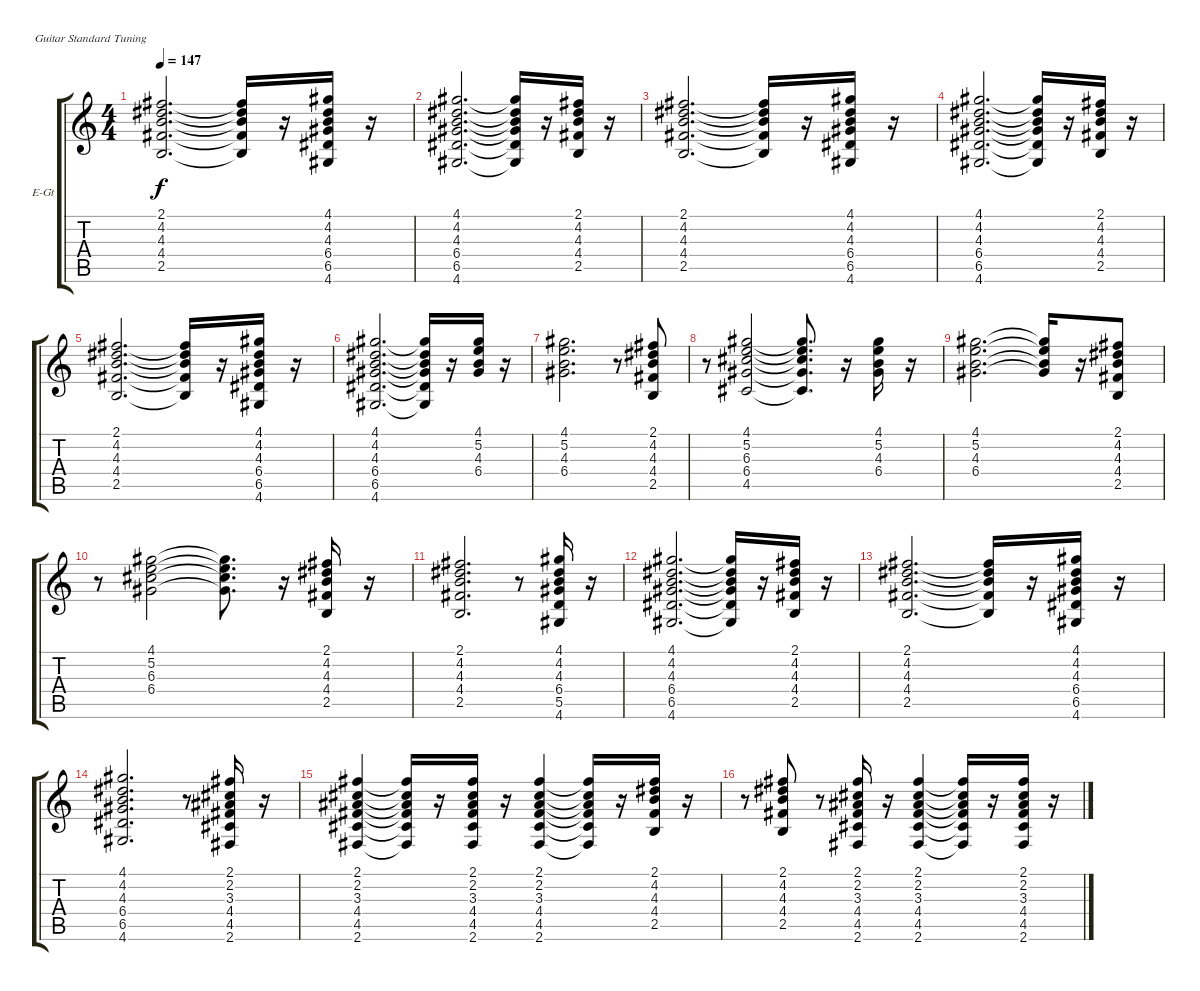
\bracketExtendMode groupsimilarinstruments
\firstSystemTrackNameOrientation horizontal
\otherSystemsTrackNameOrientation horizontal
\track ("Guitar 2" "E-Gt") {instrument overdrivenguitar}
\staff {score tabs}
\tuning (E4 B3 G3 D3 A2 E2)
\ts (4 4)
\tempo 147
\clef g2
\ks c
(2.1 4.2 4.3 4.4 2.5).2{d dy f} (2.1{t} 4.2{t} 4.3{t} 4.4{t} 2.5{t}).16 r.16 (4.1 4.2 4.3 6.4 6.5 4.6).16 r.16 |
(4.1 4.2 4.3 6.4 6.5 4.6).2{d} (4.1{t} 4.2{t} 4.3{t} 6.4{t} 6.5{t} 4.6{t}).16 r.16 (2.1 4.2 4.3 4.4 2.5).16 r.16 |
(2.1 4.2 4.3 4.4 2.5).2{d} (2.1{t} 4.2{t} 4.3{t} 4.4{t} 2.5{t}).16 r.16 (4.1 4.2 4.3 6.4 6.5 4.6).16 r.16 |
(4.1 4.2 4.3 6.4 6.5 4.6).2{d} (4.1{t} 4.2{t} 4.3{t} 6.4{t} 6.5{t} 4.6{t}).16 r.16 (2.1 4.2 4.3 4.4 2.5).16 r.16 |
(2.1 4.2 4.3 4.4 2.5).2{d} (2.1{t} 4.2{t} 4.3{t} 4.4{t} 2.5{t}).16 r.16 (4.1 4.2 4.3 6.4 6.5 4.6).16 r.16 |
(4.1 4.2 4.3 6.4 6.5 4.6).2{d} (4.1{t} 4.2{t} 4.3{t} 6.4{t} 6.5{t} 4.6{t}).16 r.16 (4.1 5.2 4.3 6.4).16 r.16 |
(4.1 5.2 4.3 6.4).2{d} r.8 (2.1 4.2 4.3 4.4 2.5).8 |
r.8 (4.1 5.2 6.3 6.4 4.5).2 (4.1{t} 5.2{t} 6.3{t} 6.4{t} 4.5{t}).8{d} r.16 (4.1 5.2 4.3 6.4).16 r.16 |
(4.1 5.2 4.3 6.4).2{d} (4.1{t} 5.2{t} 4.3{t} 6.4{t}).16 r.16 (2.1 4.2 4.3 4.4 2.5).8 |
r.8 (4.1 5.2 6.3 6.4).2 (4.1{t} 5.2{t} 6.3{t} 6.4{t}).8{d} r.16 (2.1 4.2 4.3 4.4 2.5).16 r.16 |
(2.1 4.2 4.3 4.4 2.5).2{d} r.8 (4.1 4.2 4.3 6.4 5.5 4.6).16 r.16 |
(4.1 4.2 4.3 6.4 6.5 4.6).2{d} (4.1{t} 4.2{t} 4.3{t} 6.4{t} 6.5{t} 4.6{t}).16 r.16 (2.1 4.2 4.3 4.4 2.5).16 r.16 |
(2.1 4.2 4.3 4.4 2.5).2{d} (2.1{t} 4.2{t} 4.3{t} 4.4{t} 2.5{t}).16 r.16 (4.1 4.2 4.3 6.4 6.5 4.6).16 r.16 |
(4.1 4.2 4.3 6.4 6.5 4.6).2{d} r.8 (2.1 2.2 3.3 4.4 4.5 2.6).16 r.16 |
(2.1 2.2 3.3 4.4 4.5 2.6).4 (2.1{t} 2.2{t} 3.3{t} 4.4{t} 4.5{t} 2.6{t}).16 r.16 (2.1 2.2 3.3 4.4 4.5 2.6).16 r.16 (2.1 2.2 3.3 4.4 4.5 2.6).4 (2.1{t} 2.2{t} 3.3{t} 4.4{t} 4.5{t} 2.6{t}).16 r.16 (2.1 4.2 4.3 4.4 2.5).16 r.16 |
r.8 (2.1 4.2 4.3 4.4 2.5).8 r.8 (2.1 2.2 3.3 4.4 4.5 2.6).16 r.16 (2.1 2.2 3.3 4.4 4.5 2.6).4 (2.1{t} 2.2{t} 3.3{t} 4.4{t} 4.5{t} 2.6{t}).16 r.16 (2.1 2.2 3.3 4.4 4.5 2.6).16 r.16
